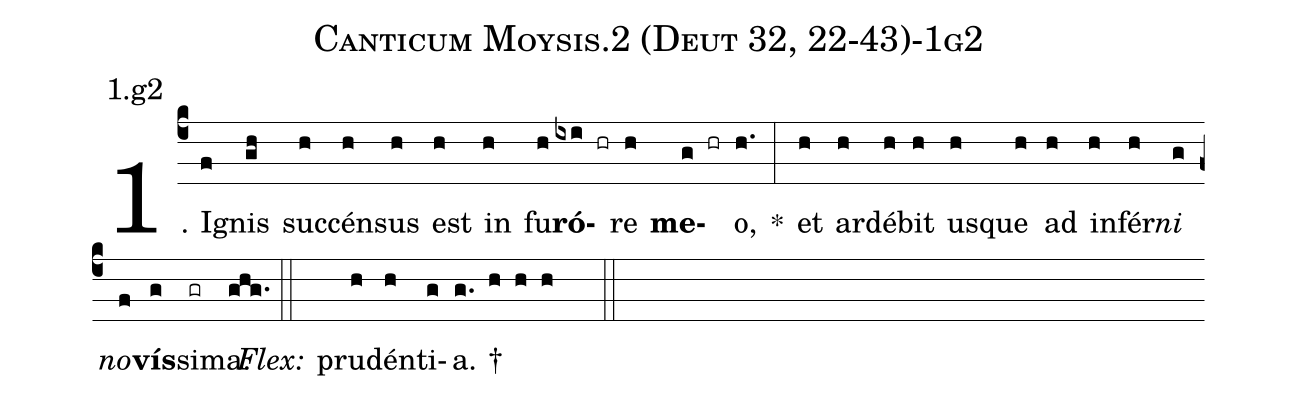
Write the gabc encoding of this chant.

name: Canticum Moysis.2 (Deut 32, 22-43)-1g2;
annotation: 1.g2;
%%
(c4)1. I(f)gnis(gh) suc(h)cén(h)sus(h) est(h) in(h) fu(h)<b>ró</b>(ixi hr)re(h) <b>me</b>(g hr)o,(h.) *(:) et(h) ar(h)dé(h)bit(h) us(h)que(h) ad(h) in(h)fér(h)<i>ni</i>(g) <i>no</i>(f)<b>vís</b>(g)si(gr)ma.(ghg.) (::)
<i>Flex:</i>()  pru(h)dén(h)ti(g)a. †(g. h h h  ::)
